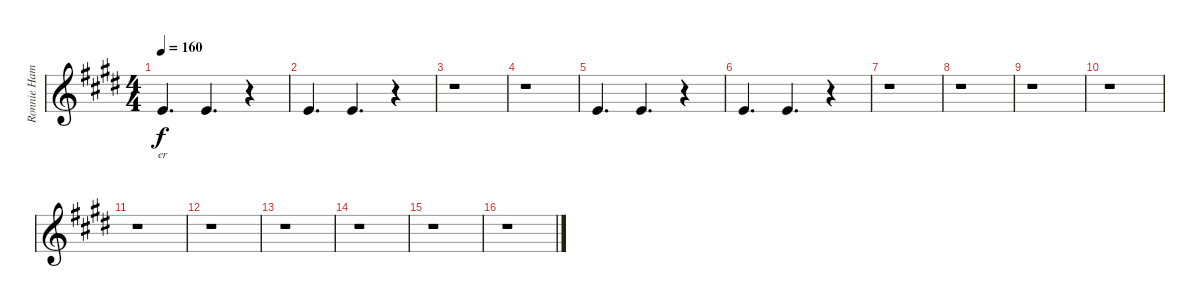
\track ("Ronnie Hammond Vocals" "Ronnie Ham") {instrument violin}
\staff {score}
\tuning (E4 B3 G3 D3 A2 E2) {hide}
\ts (4 4)
\tempo 160
\clef g2
\ks e
5.2.4{d lyrics (0 "er") lyrics (1 "") lyrics (2 "") lyrics (3 "") lyrics (4 "") dy f} 5.2.4{d} r.4 |
5.2.4{d} 5.2.4{d} r.4 |
r.1 |
r.1 |
5.2.4{d} 5.2.4{d} r.4 |
5.2.4{d} 5.2.4{d} r.4 |
r.1 |
r.1 |
r.1 |
r.1 |
r.1 |
r.1 |
r.1 |
r.1 |
r.1 |
r.1
